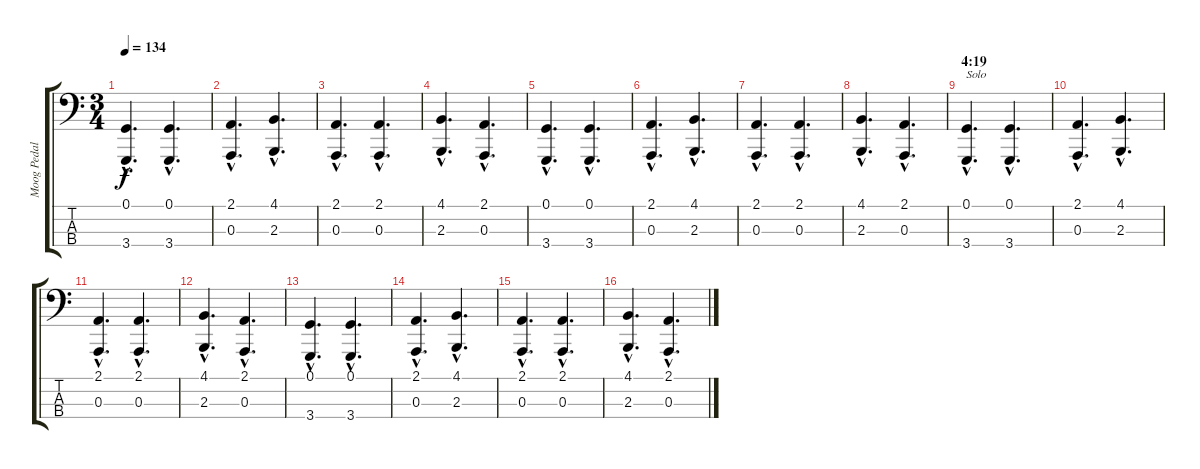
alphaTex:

\track ("Moog Pedals" "Moog Pedal") {instrument lead8bassandlead}
\staff {score tabs}
\tuning (G2 D2 A1 E1) {hide}
\ts (3 4)
\tempo 134
\clef f4
\ks c
(0.1{hac} 3.4{hac}).4{d dy f} (0.1{hac} 3.4{hac}).4{d} |
(2.1{hac} 0.3{hac}).4{d} (4.1{hac} 2.3{hac}).4{d} |
(2.1{hac} 0.3{hac}).4{d} (2.1{hac} 0.3{hac}).4{d} |
(4.1{hac} 2.3{hac}).4{d} (2.1{hac} 0.3{hac}).4{d} |
(0.1{hac} 3.4{hac}).4{d} (0.1{hac} 3.4{hac}).4{d} |
(2.1{hac} 0.3{hac}).4{d} (4.1{hac} 2.3{hac}).4{d} |
(2.1{hac} 0.3{hac}).4{d} (2.1{hac} 0.3{hac}).4{d} |
(4.1{hac} 2.3{hac}).4{d} (2.1{hac} 0.3{hac}).4{d} |
\section ("" "4:19")
(0.1{hac} 3.4{hac}).4{d txt "Solo"} (0.1{hac} 3.4{hac}).4{d} |
(2.1{hac} 0.3{hac}).4{d} (4.1{hac} 2.3{hac}).4{d} |
(2.1{hac} 0.3{hac}).4{d} (2.1{hac} 0.3{hac}).4{d} |
(4.1{hac} 2.3{hac}).4{d} (2.1{hac} 0.3{hac}).4{d} |
(0.1{hac} 3.4{hac}).4{d} (0.1{hac} 3.4{hac}).4{d} |
(2.1{hac} 0.3{hac}).4{d} (4.1{hac} 2.3{hac}).4{d} |
(2.1{hac} 0.3{hac}).4{d} (2.1{hac} 0.3{hac}).4{d} |
(4.1{hac} 2.3{hac}).4{d} (2.1{hac} 0.3{hac}).4{d}
